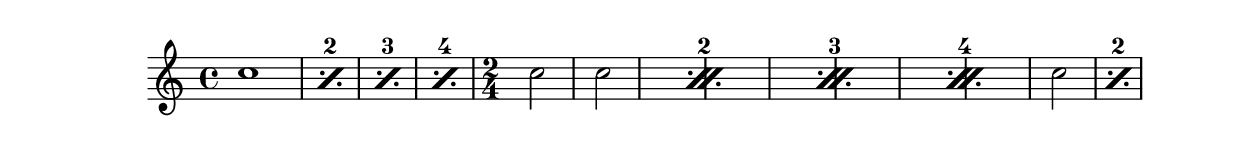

\header {


  texidoc = "Percent repeats get incremental numbers when
@code{countPercentRepeats} is set, to indicate the repeat counts, but
only if there are more than two repeats."


}

\version "2.7.32"

\relative c'' \new Voice {
  \set countPercentRepeats = ##t 
  \time 4/4 
  \repeat "percent" 4 { c1 }
  \time 2/4 
  \repeat "percent" 4 { c2 c2 }
  \repeat "percent" 2 { c2 }
}

